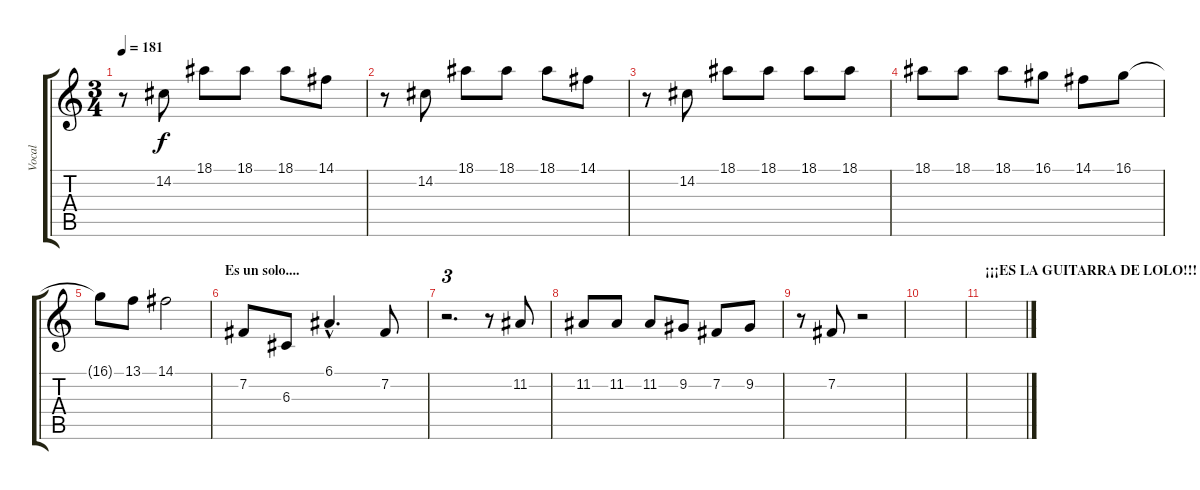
\track ("Vocal" "Vocal") {instrument altosax}
\staff {score tabs}
\tuning (E4 B3 G3 D3 A2 E2) {hide}
\ts (3 4)
\tempo 181
\clef g2
\ks c
r.8{dy f} 14.2.8 18.1.8 18.1.8 18.1.8 14.1.8 |
r.8 14.2.8 18.1.8 18.1.8 18.1.8 14.1.8 |
r.8 14.2.8 18.1.8 18.1.8 18.1.8 18.1.8 |
18.1.8 18.1.8 18.1.8 16.1.8 14.1.8 16.1.8 |
16.1{t}.8 13.1.8 14.1.2 |
\section ("" "Es un solo....")
7.2.8 6.3.8 6.1{hac}.4{d} 7.2.8 |
r.2{d tu (3 2)} r.8 11.2.8 |
11.2.8 11.2.8 11.2.8 9.2.8 7.2.8 9.2.8 |
r.8 7.2.8 r.2 |
|
\section ("" "¡¡¡ES LA GUITARRA DE LOLO!!!")
